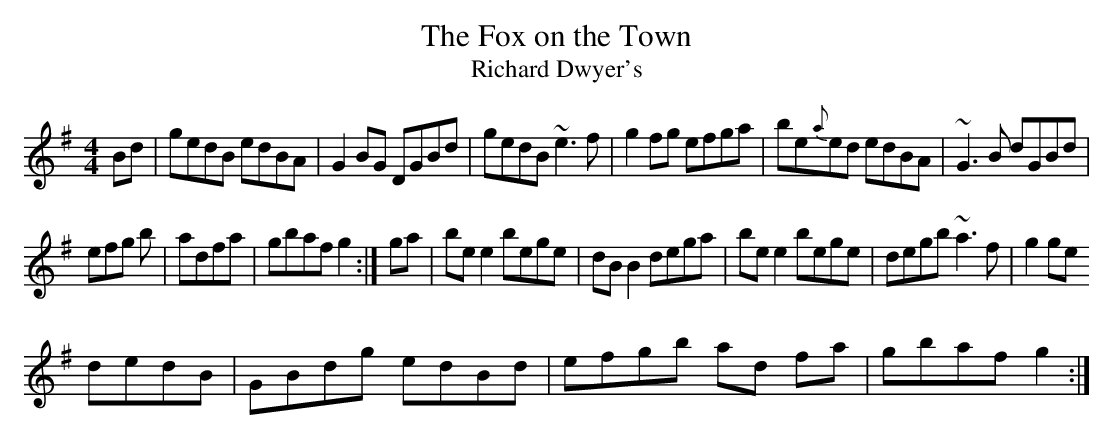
X:1
T:Fox on the Town, The
T:Richard Dwyer's
M:4/4
L:1/8
K:G
Bd|gedB edBA|G2 BG DGBd|gedB ~e3 f|g2 fg efga|be{a}ed edBA|~G3B dGBd|
efg b|adfa|gbafg2:| ga|bee2 bege|dBB2 dega|bee2 bege|degb ~a3f| g2 ge
dedB|GBdg edBd|efgb ad fa|gbaf g2:|
